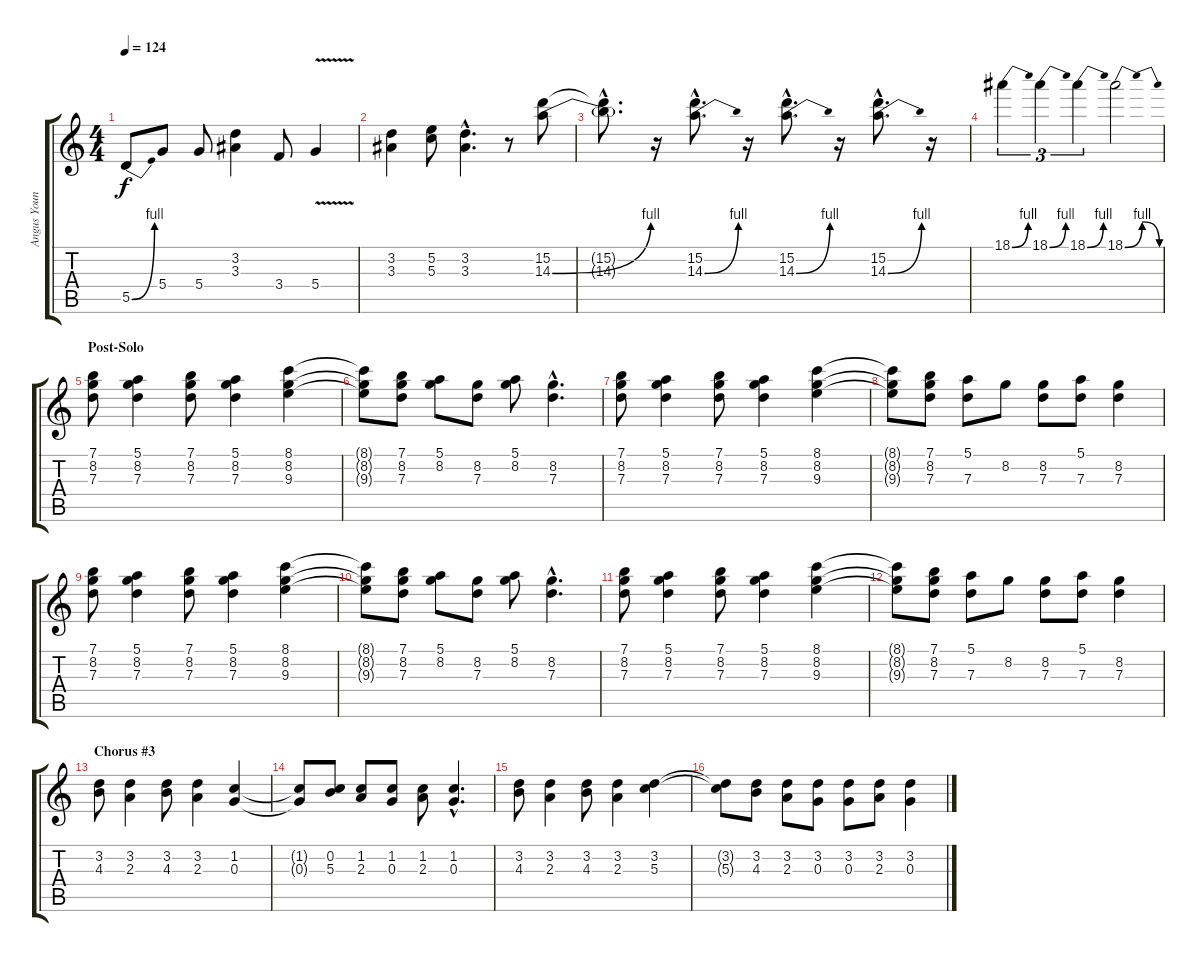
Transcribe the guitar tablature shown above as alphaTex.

\track ("Angus Young" "Angus Youn") {instrument overdrivenguitar}
\staff {score tabs}
\tuning (E4 B3 G3 D3 A2 E2) {hide}
\ts (4 4)
\tempo 124
\clef g2
\ks c
5.5{be (bend 0 0 60 4)}.8{dy f} 5.4.8 5.4.8 (3.2 3.3).4 3.4.8 5.4{v}.4 |
(3.2 3.3).4 (5.2 5.3).8 (3.2{hac} 3.3{hac}).4{d} r.8 (15.2 14.3{be (bend 0 0 60 4)}).8 |
(15.2{hac t} 14.3{hac t}).8{d} r.16 (15.2{hac} 14.3{be (bend 0 0 60 4) hac}).8{d} r.16 (15.2{hac} 14.3{be (bend 0 0 60 4) hac}).8{d} r.16 (15.2{hac} 14.3{be (bend 0 0 60 4) hac}).8{d} r.16 |
18.1{be (bend 0 0 60 4)}.4{tu (3 2)} 18.1{be (bend 0 0 60 4)}.4{tu (3 2)} 18.1{be (bend 0 0 60 4)}.4{tu (3 2)} 18.1{be (bendrelease 0 0 12 4 53 4 60 0)}.2 |
\section ("" "Post-Solo")
(7.1 8.2 7.3).8 (5.1 8.2 7.3).4 (7.1 8.2 7.3).8 (5.1 8.2 7.3).4 (8.1 8.2 9.3).4 |
(8.1{t} 8.2{t} 9.3{t}).8 (7.1 8.2 7.3).8 (5.1 8.2).8 (8.2 7.3).8 (5.1 8.2).8 (8.2{hac} 7.3{hac}).4{d} |
(7.1 8.2 7.3).8 (5.1 8.2 7.3).4 (7.1 8.2 7.3).8 (5.1 8.2 7.3).4 (8.1 8.2 9.3).4 |
(8.1{t} 8.2{t} 9.3{t}).8 (7.1 8.2 7.3).8 (5.1 7.3).8 8.2.8 (8.2 7.3).8 (5.1 7.3).8 (8.2 7.3).4 |
(7.1 8.2 7.3).8 (5.1 8.2 7.3).4 (7.1 8.2 7.3).8 (5.1 8.2 7.3).4 (8.1 8.2 9.3).4 |
(8.1{t} 8.2{t} 9.3{t}).8 (7.1 8.2 7.3).8 (5.1 8.2).8 (8.2 7.3).8 (5.1 8.2).8 (8.2{hac} 7.3{hac}).4{d} |
(7.1 8.2 7.3).8 (5.1 8.2 7.3).4 (7.1 8.2 7.3).8 (5.1 8.2 7.3).4 (8.1 8.2 9.3).4 |
(8.1{t} 8.2{t} 9.3{t}).8 (7.1 8.2 7.3).8 (5.1 7.3).8 8.2.8 (8.2 7.3).8 (5.1 7.3).8 (8.2 7.3).4 |
\section ("" "Chorus #3")
(3.2 4.3).8 (3.2 2.3).4 (3.2 4.3).8 (3.2 2.3).4 (1.2 0.3).4 |
(1.2{t} 0.3{t}).8 (0.2 5.3).8 (1.2 2.3).8 (1.2 0.3).8 (1.2 2.3).8 (1.2{hac} 0.3{hac}).4{d} |
(3.2 4.3).8 (3.2 2.3).4 (3.2 4.3).8 (3.2 2.3).4 (3.2 5.3).4 |
(3.2{t} 5.3{t}).8 (3.2 4.3).8 (3.2 2.3).8 (3.2 0.3).8 (3.2 0.3).8 (3.2 2.3).8 (3.2 0.3).4
